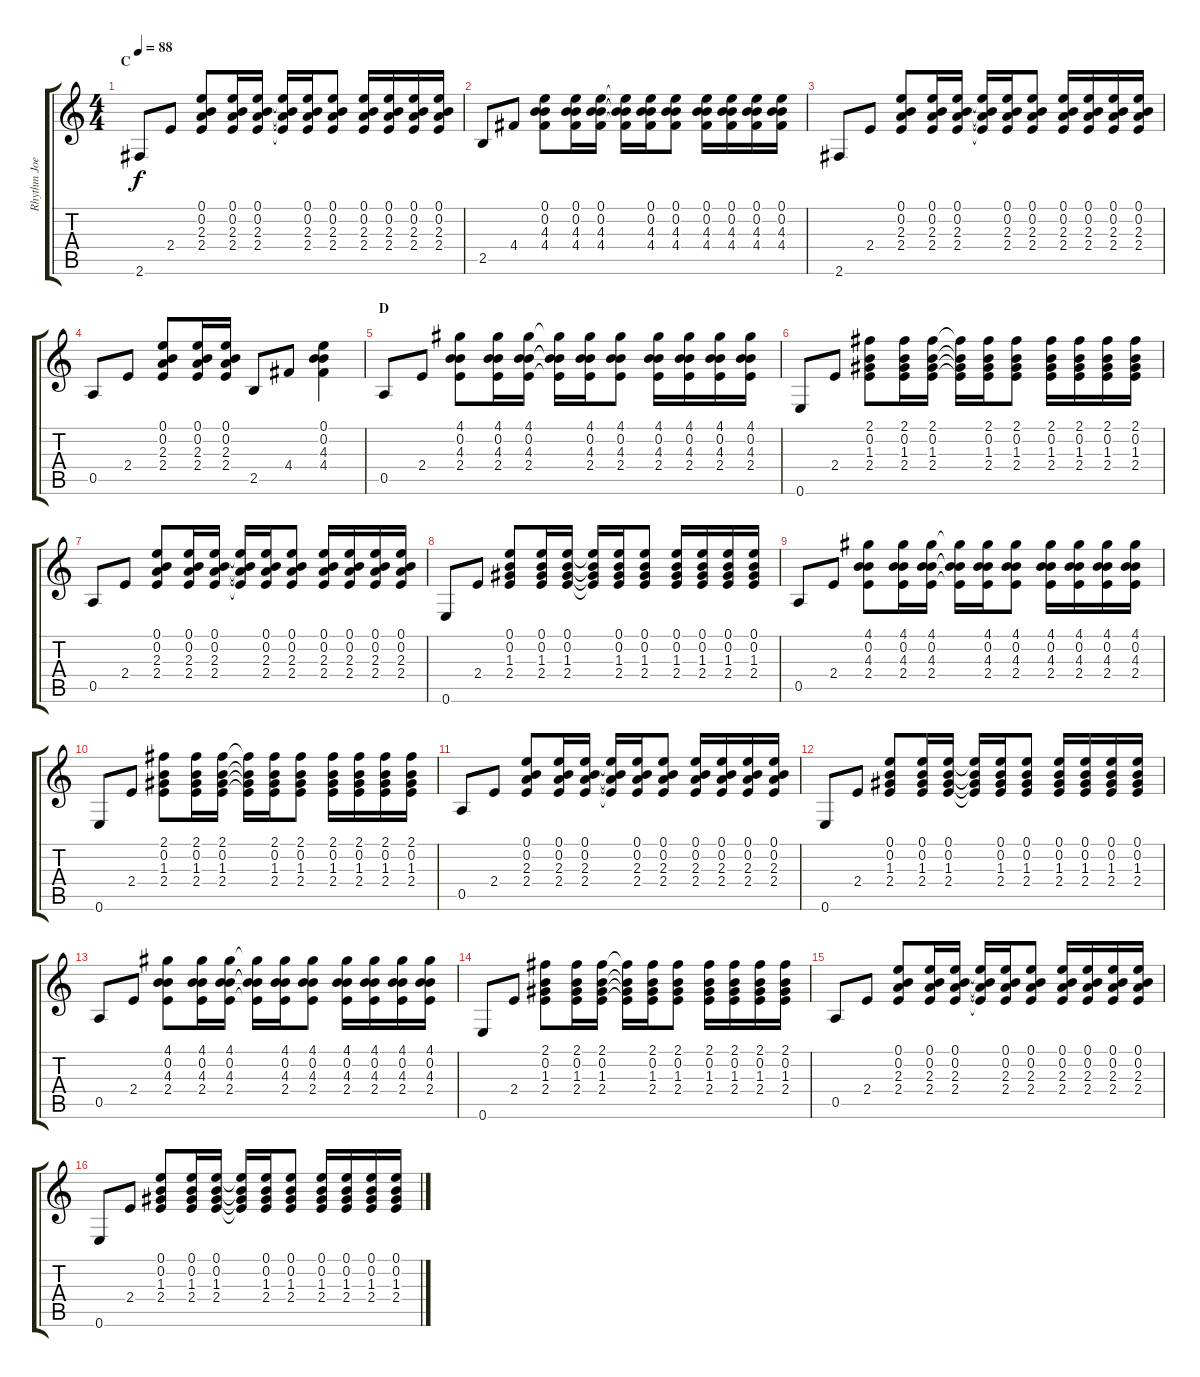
\track ("Rhythm Joe 1" "Rhythm Joe") {instrument acousticguitarnylon}
\staff {score tabs}
\tuning (E4 B3 G3 D3 A2 E2) {hide}
\ts (4 4)
\section ("" "C")
\tempo 88
\clef g2
\ks c
2.6.8{dy f} 2.4.8 (0.1 0.2 2.3 2.4).8 (0.1 0.2 2.3 2.4).16 (0.1 0.2 2.3 2.4).16 (0.1{t} 0.2{t} 2.3{t} 2.4{t}).16 (0.1 0.2 2.3 2.4).16 (0.1 0.2 2.3 2.4).8 (0.1 0.2 2.3 2.4).16 (0.1 0.2 2.3 2.4).16 (0.1 0.2 2.3 2.4).16 (0.1 0.2 2.3 2.4).16 |
2.5.8 4.4.8 (0.1 0.2 4.3 4.4).8 (0.1 0.2 4.3 4.4).16 (0.1 0.2 4.3 4.4).16 (0.1{t} 0.2{t} 4.3{t} 4.4{t}).16 (0.1 0.2 4.3 4.4).16 (0.1 0.2 4.3 4.4).8 (0.1 0.2 4.3 4.4).16 (0.1 0.2 4.3 4.4).16 (0.1 0.2 4.3 4.4).16 (0.1 0.2 4.3 4.4).16 |
2.6.8 2.4.8 (0.1 0.2 2.3 2.4).8 (0.1 0.2 2.3 2.4).16 (0.1 0.2 2.3 2.4).16 (0.1{t} 0.2{t} 2.3{t} 2.4{t}).16 (0.1 0.2 2.3 2.4).16 (0.1 0.2 2.3 2.4).8 (0.1 0.2 2.3 2.4).16 (0.1 0.2 2.3 2.4).16 (0.1 0.2 2.3 2.4).16 (0.1 0.2 2.3 2.4).16 |
0.5.8 2.4.8 (0.1 0.2 2.3 2.4).8 (0.1 0.2 2.3 2.4).16 (0.1 0.2 2.3 2.4).16 2.5.8 4.4.8 (0.1 0.2 4.3 4.4).4 |
\section ("" "D")
0.5.8 2.4.8 (4.1 0.2 4.3 2.4).8 (4.1 0.2 4.3 2.4).16 (4.1 0.2 4.3 2.4).16 (4.1{t} 0.2{t} 4.3{t} 2.4{t}).16 (4.1 0.2 4.3 2.4).16 (4.1 0.2 4.3 2.4).8 (4.1 0.2 4.3 2.4).16 (4.1 0.2 4.3 2.4).16 (4.1 0.2 4.3 2.4).16 (4.1 0.2 4.3 2.4).16 |
\section ("" "")
0.6.8 2.4.8 (2.1 0.2 1.3 2.4).8 (2.1 0.2 1.3 2.4).16 (2.1 0.2 1.3 2.4).16 (2.1{t} 0.2{t} 1.3{t} 2.4{t}).16 (2.1 0.2 1.3 2.4).16 (2.1 0.2 1.3 2.4).8 (2.1 0.2 1.3 2.4).16 (2.1 0.2 1.3 2.4).16 (2.1 0.2 1.3 2.4).16 (2.1 0.2 1.3 2.4).16 |
0.5.8 2.4.8 (0.1 0.2 2.3 2.4).8 (0.1 0.2 2.3 2.4).16 (0.1 0.2 2.3 2.4).16 (0.1{t} 0.2{t} 2.3{t} 2.4{t}).16 (0.1 0.2 2.3 2.4).16 (0.1 0.2 2.3 2.4).8 (0.1 0.2 2.3 2.4).16 (0.1 0.2 2.3 2.4).16 (0.1 0.2 2.3 2.4).16 (0.1 0.2 2.3 2.4).16 |
0.6.8 2.4.8 (0.1 0.2 1.3 2.4).8 (0.1 0.2 1.3 2.4).16 (0.1 0.2 1.3 2.4).16 (0.1{t} 0.2{t} 1.3{t} 2.4{t}).16 (0.1 0.2 1.3 2.4).16 (0.1 0.2 1.3 2.4).8 (0.1 0.2 1.3 2.4).16 (0.1 0.2 1.3 2.4).16 (0.1 0.2 1.3 2.4).16 (0.1 0.2 1.3 2.4).16 |
0.5.8 2.4.8 (4.1 0.2 4.3 2.4).8 (4.1 0.2 4.3 2.4).16 (4.1 0.2 4.3 2.4).16 (4.1{t} 0.2{t} 4.3{t} 2.4{t}).16 (4.1 0.2 4.3 2.4).16 (4.1 0.2 4.3 2.4).8 (4.1 0.2 4.3 2.4).16 (4.1 0.2 4.3 2.4).16 (4.1 0.2 4.3 2.4).16 (4.1 0.2 4.3 2.4).16 |
0.6.8 2.4.8 (2.1 0.2 1.3 2.4).8 (2.1 0.2 1.3 2.4).16 (2.1 0.2 1.3 2.4).16 (2.1{t} 0.2{t} 1.3{t} 2.4{t}).16 (2.1 0.2 1.3 2.4).16 (2.1 0.2 1.3 2.4).8 (2.1 0.2 1.3 2.4).16 (2.1 0.2 1.3 2.4).16 (2.1 0.2 1.3 2.4).16 (2.1 0.2 1.3 2.4).16 |
0.5.8 2.4.8 (0.1 0.2 2.3 2.4).8 (0.1 0.2 2.3 2.4).16 (0.1 0.2 2.3 2.4).16 (0.1{t} 0.2{t} 2.3{t} 2.4{t}).16 (0.1 0.2 2.3 2.4).16 (0.1 0.2 2.3 2.4).8 (0.1 0.2 2.3 2.4).16 (0.1 0.2 2.3 2.4).16 (0.1 0.2 2.3 2.4).16 (0.1 0.2 2.3 2.4).16 |
0.6.8 2.4.8 (0.1 0.2 1.3 2.4).8 (0.1 0.2 1.3 2.4).16 (0.1 0.2 1.3 2.4).16 (0.1{t} 0.2{t} 1.3{t} 2.4{t}).16 (0.1 0.2 1.3 2.4).16 (0.1 0.2 1.3 2.4).8 (0.1 0.2 1.3 2.4).16 (0.1 0.2 1.3 2.4).16 (0.1 0.2 1.3 2.4).16 (0.1 0.2 1.3 2.4).16 |
0.5.8 2.4.8 (4.1 0.2 4.3 2.4).8 (4.1 0.2 4.3 2.4).16 (4.1 0.2 4.3 2.4).16 (4.1{t} 0.2{t} 4.3{t} 2.4{t}).16 (4.1 0.2 4.3 2.4).16 (4.1 0.2 4.3 2.4).8 (4.1 0.2 4.3 2.4).16 (4.1 0.2 4.3 2.4).16 (4.1 0.2 4.3 2.4).16 (4.1 0.2 4.3 2.4).16 |
0.6.8 2.4.8 (2.1 0.2 1.3 2.4).8 (2.1 0.2 1.3 2.4).16 (2.1 0.2 1.3 2.4).16 (2.1{t} 0.2{t} 1.3{t} 2.4{t}).16 (2.1 0.2 1.3 2.4).16 (2.1 0.2 1.3 2.4).8 (2.1 0.2 1.3 2.4).16 (2.1 0.2 1.3 2.4).16 (2.1 0.2 1.3 2.4).16 (2.1 0.2 1.3 2.4).16 |
0.5.8 2.4.8 (0.1 0.2 2.3 2.4).8 (0.1 0.2 2.3 2.4).16 (0.1 0.2 2.3 2.4).16 (0.1{t} 0.2{t} 2.3{t} 2.4{t}).16 (0.1 0.2 2.3 2.4).16 (0.1 0.2 2.3 2.4).8 (0.1 0.2 2.3 2.4).16 (0.1 0.2 2.3 2.4).16 (0.1 0.2 2.3 2.4).16 (0.1 0.2 2.3 2.4).16 |
0.6.8 2.4.8 (0.1 0.2 1.3 2.4).8 (0.1 0.2 1.3 2.4).16 (0.1 0.2 1.3 2.4).16 (0.1{t} 0.2{t} 1.3{t} 2.4{t}).16 (0.1 0.2 1.3 2.4).16 (0.1 0.2 1.3 2.4).8 (0.1 0.2 1.3 2.4).16 (0.1 0.2 1.3 2.4).16 (0.1 0.2 1.3 2.4).16 (0.1 0.2 1.3 2.4).16
